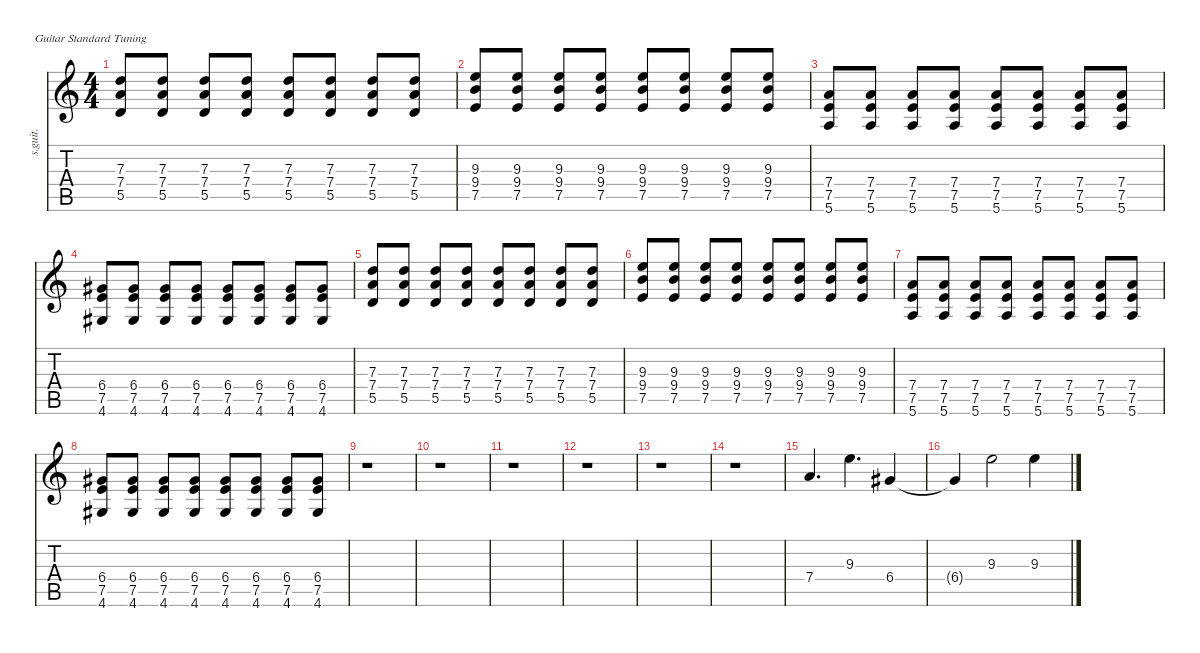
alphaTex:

\defaultSystemsLayout 4
\hideDynamics
\bracketExtendMode nobrackets
\track ("" "s.guit.") {instrument distortionguitar}
\staff {score tabs}
\tuning (E4 B3 G3 D3 A2 E2)
\ts (4 4)
\tempo (190 hide)
\clef g2
\ks c
(7.3 7.4 5.5).8{dy f} (7.3 7.4 5.5).8 (7.3 7.4 5.5).8 (7.3 7.4 5.5).8 (7.3 7.4 5.5).8 (7.3 7.4 5.5).8 (7.3 7.4 5.5).8 (7.3 7.4 5.5).8 |
(9.3 9.4 7.5).8 (9.3 9.4 7.5).8 (9.3 9.4 7.5).8 (9.3 9.4 7.5).8 (9.3 9.4 7.5).8 (9.3 9.4 7.5).8 (9.3 9.4 7.5).8 (9.3 9.4 7.5).8 |
(7.4 7.5 5.6).8 (7.4 7.5 5.6).8 (7.4 7.5 5.6).8 (7.4 7.5 5.6).8 (7.4 7.5 5.6).8 (7.4 7.5 5.6).8 (7.4 7.5 5.6).8 (7.4 7.5 5.6).8 |
(6.4{acc #} 7.5 4.6{acc #}).8 (6.4{acc #} 7.5 4.6{acc #}).8 (6.4{acc #} 7.5 4.6{acc #}).8 (6.4{acc #} 7.5 4.6{acc #}).8 (6.4{acc #} 7.5 4.6{acc #}).8 (6.4{acc #} 7.5 4.6{acc #}).8 (6.4{acc #} 7.5 4.6{acc #}).8 (6.4{acc #} 7.5 4.6{acc #}).8 |
(7.3 7.4 5.5).8 (7.3 7.4 5.5).8 (7.3 7.4 5.5).8 (7.3 7.4 5.5).8 (7.3 7.4 5.5).8 (7.3 7.4 5.5).8 (7.3 7.4 5.5).8 (7.3 7.4 5.5).8 |
(9.3 9.4 7.5).8 (9.3 9.4 7.5).8 (9.3 9.4 7.5).8 (9.3 9.4 7.5).8 (9.3 9.4 7.5).8 (9.3 9.4 7.5).8 (9.3 9.4 7.5).8 (9.3 9.4 7.5).8 |
(7.4 7.5 5.6).8 (7.4 7.5 5.6).8 (7.4 7.5 5.6).8 (7.4 7.5 5.6).8 (7.4 7.5 5.6).8 (7.4 7.5 5.6).8 (7.4 7.5 5.6).8 (7.4 7.5 5.6).8 |
(6.4{acc #} 7.5 4.6{acc #}).8 (6.4{acc #} 7.5 4.6{acc #}).8 (6.4{acc #} 7.5 4.6{acc #}).8 (6.4{acc #} 7.5 4.6{acc #}).8 (6.4{acc #} 7.5 4.6{acc #}).8 (6.4{acc #} 7.5 4.6{acc #}).8 (6.4{acc #} 7.5 4.6{acc #}).8 (6.4{acc #} 7.5 4.6{acc #}).8 |
r.1 |
r.1 |
r.1 |
r.1 |
r.1 |
r.1 |
7.4.4{d} 9.3.4{d} 6.4{acc #}.4 |
6.4{t acc #}.4 9.3.2 9.3.4
